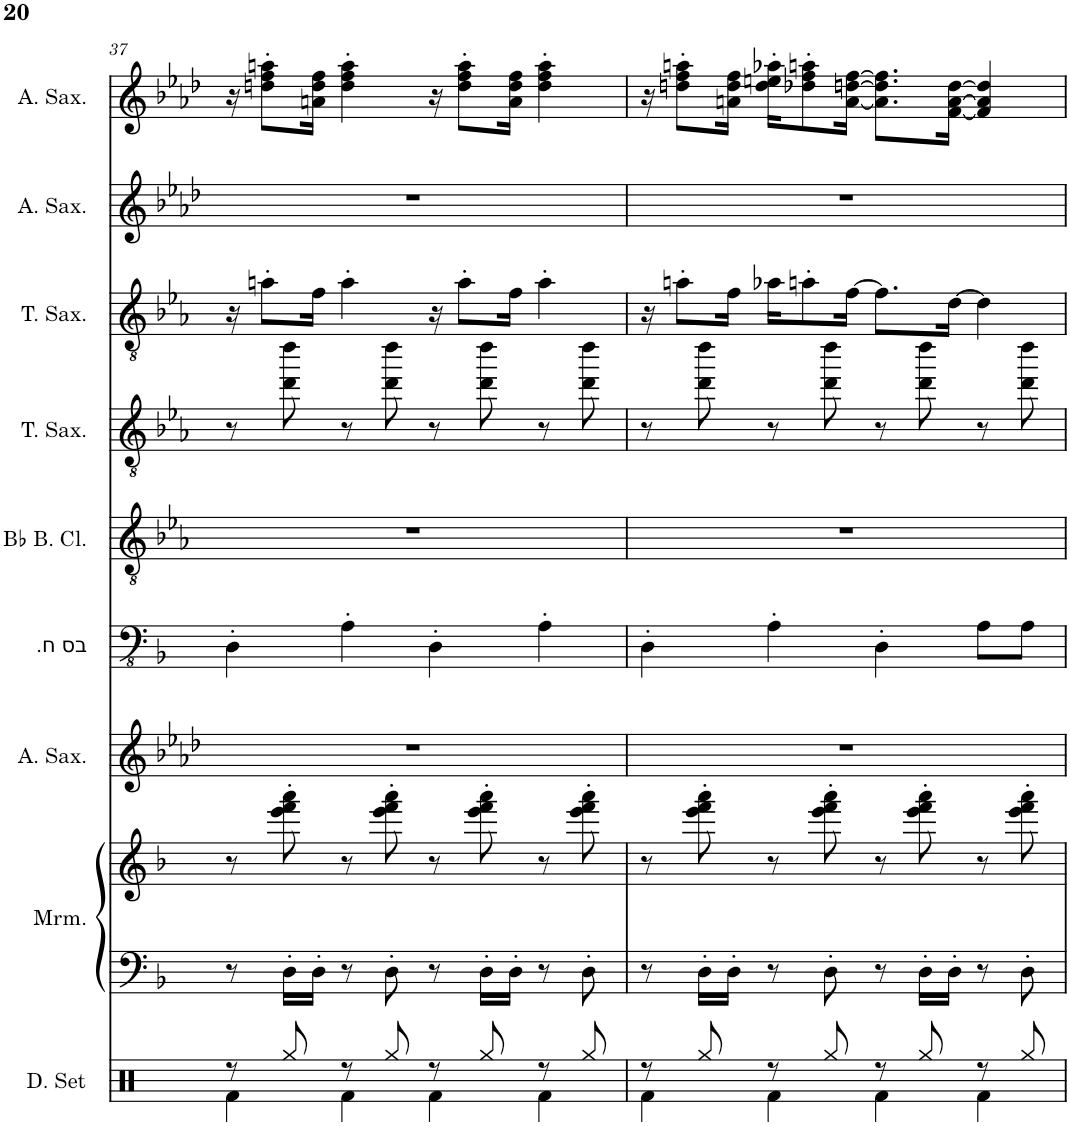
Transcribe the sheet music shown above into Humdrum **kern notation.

**kern	**kern	**kern	**kern	**kern	**kern	**kern	**kern	**kern	**kern
*part9	*part8	*part8	*part7	*part6	*part5	*part4	*part3	*part2	*part1
*staff10	*staff9	*staff8	*staff7	*staff6	*staff5	*staff4	*staff3	*staff2	*staff1
*I"מערכת תופים, Drums	*I"מרימבה (חמשה כפולה), Marimba	*	*I"סקסופון אלט, Alto 3	*I"בס חשמלית, finger Bass	*I"Bb Bass Clarinet, Clarinet	*I"סקסופון טנור, Tenor 2	*I"סקסופון טנור, Tenor 2	*I"סקסופון אלט, Alto 2	*I"סקסופון אלט, Alto 1
*	*I'Mrm.	*	*	*	*I'Bb B. Cl.	*	*	*	*
!!LO:PB:g=z
*clefX	*clefF4	*clefG2	*clefG2	*clefFv4	*clefGv2	*clefGv2	*clefGv2	*clefG2	*clefG2
*	*	*	*ITrd5c9	*	*ITrd8c14	*ITrd8c14	*ITrd8c14	*ITrd5c9	*ITrd5c9
*k[]	*k[b-]	*k[b-]	*k[b-e-a-d-]	*k[b-]	*k[b-e-a-]	*k[b-e-a-]	*k[b-e-a-]	*k[b-e-a-d-]	*k[b-e-a-d-]
*M4/4	*M4/4	*M4/4	*M4/4	*M4/4	*M4/4	*M4/4	*M4/4	*M4/4	*M4/4
=37	=37	=37	=37	=37	=37	=37	=37	=37	=37
*^	*	*	*	*	*	*	*	*	*
8r	4Rf\	8r	8r	1r	4DD'\	1r	8r	16r	1r	16r
.	.	.	.	.	.	.	.	8an'\L	.	8ddn\' 8ff\' 8aan\'L
8Rgg/	.	16D'\LL	8eee\' 8fff\' 8aaa\'	.	.	.	8dd\ 8ddd\	.	.	.
.	.	16D'\JJ	.	.	.	.	.	16f\Jk	.	16an\ 16dd\ 16ff\Jk
8r	4Rf\	8r	8r	.	4AA'\	.	8r	4a'\	.	4dd\' 4ff\' 4aa\'
8Rgg/	.	8D'\	8eee\' 8fff\' 8aaa\'	.	.	.	8dd\ 8ddd\	.	.	.
8r	4Rf\	8r	8r	.	4DD'\	.	8r	16r	.	16r
.	.	.	.	.	.	.	.	8a'\L	.	8dd\' 8ff\' 8aa\'L
8Rgg/	.	16D'\LL	8eee\' 8fff\' 8aaa\'	.	.	.	8dd\ 8ddd\	.	.	.
.	.	16D'\JJ	.	.	.	.	.	16f\Jk	.	16a\ 16dd\ 16ff\Jk
8r	4Rf\	8r	8r	.	4AA'\	.	8r	4a'\	.	4dd\' 4ff\' 4aa\'
8Rgg/	.	8D'\	8eee\' 8fff\' 8aaa\'	.	.	.	8dd\ 8ddd\	.	.	.
=38	=38	=38	=38	=38	=38	=38	=38	=38	=38	=38
8r	4Rf\	8r	8r	1r	4DD'\	1r	8r	16r	1r	16r
.	.	.	.	.	.	.	.	8an'\L	.	8ddn\' 8ff\' 8aan\'L
8Rgg/	.	16D'\LL	8eee\' 8fff\' 8aaa\'	.	.	.	8dd\ 8ddd\	.	.	.
.	.	16D'\JJ	.	.	.	.	.	16f\Jk	.	16an\ 16dd\ 16ff\Jk
8r	4Rf\	8r	8r	.	4AA'\	.	8r	16a-X\KL	.	16dd\' 16een\' 16aa-X\'KL
.	.	.	.	.	.	.	.	8an'\	.	8dd-X\' 8ff\' 8aan\'
8Rgg/	.	8D'\	8eee\' 8fff\' 8aaa\'	.	.	.	8dd\ 8ddd\	.	.	.
.	.	.	.	.	.	.	.	[16f\Jk	.	[16a\ [16ddn\ [16ff\Jk
8r	4Rf\	8r	8r	.	4DD'\	.	8r	8.f\L]	.	8.a\] 8.dd\] 8.ff\]L
8Rgg/	.	16D'\LL	8eee\' 8fff\' 8aaa\'	.	.	.	8dd\ 8ddd\	.	.	.
.	.	16D'\JJ	.	.	.	.	.	[16d\Jk	.	[16f\ [16a\ [16dd\Jk
8r	4Rf\	8r	8r	.	8AA\L	.	8r	4d\]	.	4f/] 4a/] 4dd/]
8Rgg/	.	8D'\	8eee\' 8fff\' 8aaa\'	.	8AA\J	.	8dd\ 8ddd\	.	.	.
*v	*v	*	*	*	*	*	*	*	*	*
=	=	=	=	=	=	=	=	=	=
*-	*-	*-	*-	*-	*-	*-	*-	*-	*-
